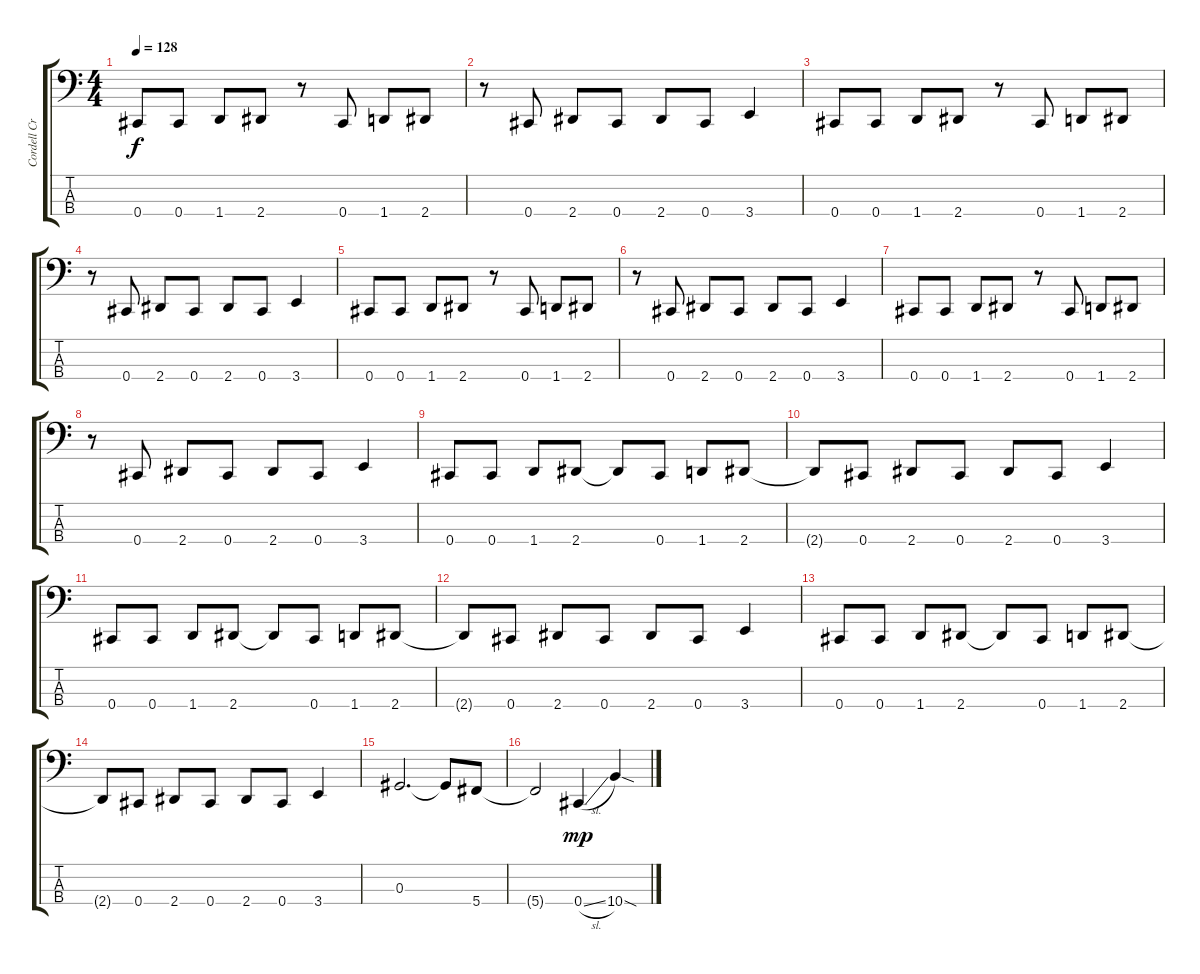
\track ("Cordell Crockett (bass)" "Cordell Cr") {instrument acousticguitarsteel}
\staff {score tabs}
\tuning (Gb2 Db2 Ab1 Db1) {hide}
\ts (4 4)
\tempo 128
\clef f4
\ks c
0.4.8{dy f} 0.4.8 1.4.8 2.4.8 r.8 0.4.8 1.4.8 2.4.8 |
r.8 0.4.8 2.4.8 0.4.8 2.4.8 0.4.8 3.4.4 |
0.4.8 0.4.8 1.4.8 2.4.8 r.8 0.4.8 1.4.8 2.4.8 |
r.8 0.4.8 2.4.8 0.4.8 2.4.8 0.4.8 3.4.4 |
0.4.8 0.4.8 1.4.8 2.4.8 r.8 0.4.8 1.4.8 2.4.8 |
r.8 0.4.8 2.4.8 0.4.8 2.4.8 0.4.8 3.4.4 |
0.4.8 0.4.8 1.4.8 2.4.8 r.8 0.4.8 1.4.8 2.4.8 |
r.8 0.4.8 2.4.8 0.4.8 2.4.8 0.4.8 3.4.4 |
0.4.8 0.4.8 1.4.8 2.4.8 2.4{t}.8 0.4.8 1.4.8 2.4.8 |
2.4{t}.8 0.4.8 2.4.8 0.4.8 2.4.8 0.4.8 3.4.4 |
0.4.8 0.4.8 1.4.8 2.4.8 2.4{t}.8 0.4.8 1.4.8 2.4.8 |
2.4{t}.8 0.4.8 2.4.8 0.4.8 2.4.8 0.4.8 3.4.4 |
0.4.8 0.4.8 1.4.8 2.4.8 2.4{t}.8 0.4.8 1.4.8 2.4.8 |
2.4{t}.8 0.4.8 2.4.8 0.4.8 2.4.8 0.4.8 3.4.4 |
0.3.2{d} 0.3{t}.8 5.4.8 |
5.4{t}.2 0.4{sl}.4{dy mp} 10.4{sod}.4
